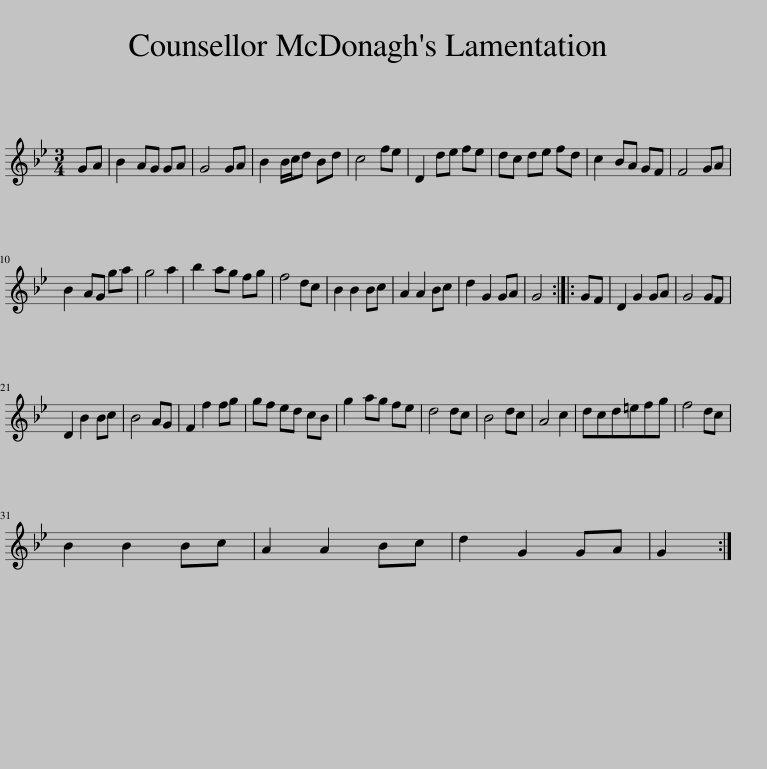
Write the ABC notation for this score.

X:1
L:1/8
M:3/4
I:linebreak $
K:Gmin
V:1 treble
V:1
 GA | B2 AG GA | G4 GA | B2 B/c/d Bd | c4 fe | %5
 D2 de fe | dc de fd | c2 BA GF | F4 GA |$ B2 AG ga | %10
 g4 a2 | b2 ag fg | f4 dc | B2 B2 Bc | A2 A2 Bc | %15
 d2 G2 GA | G4 :: GF | D2 G2 GA | G4 GF |$ %20
 D2 B2 Bc | B4 AG | F2 f2 fg | gf ed cB | g2 ag fe | %25
 d4 dc | B4 dc | A4 c2 | dcd=efg | f4 dc |$ %30
 B2 B2 Bc | A2 A2 Bc | d2 G2 GA | G2 :| %34
